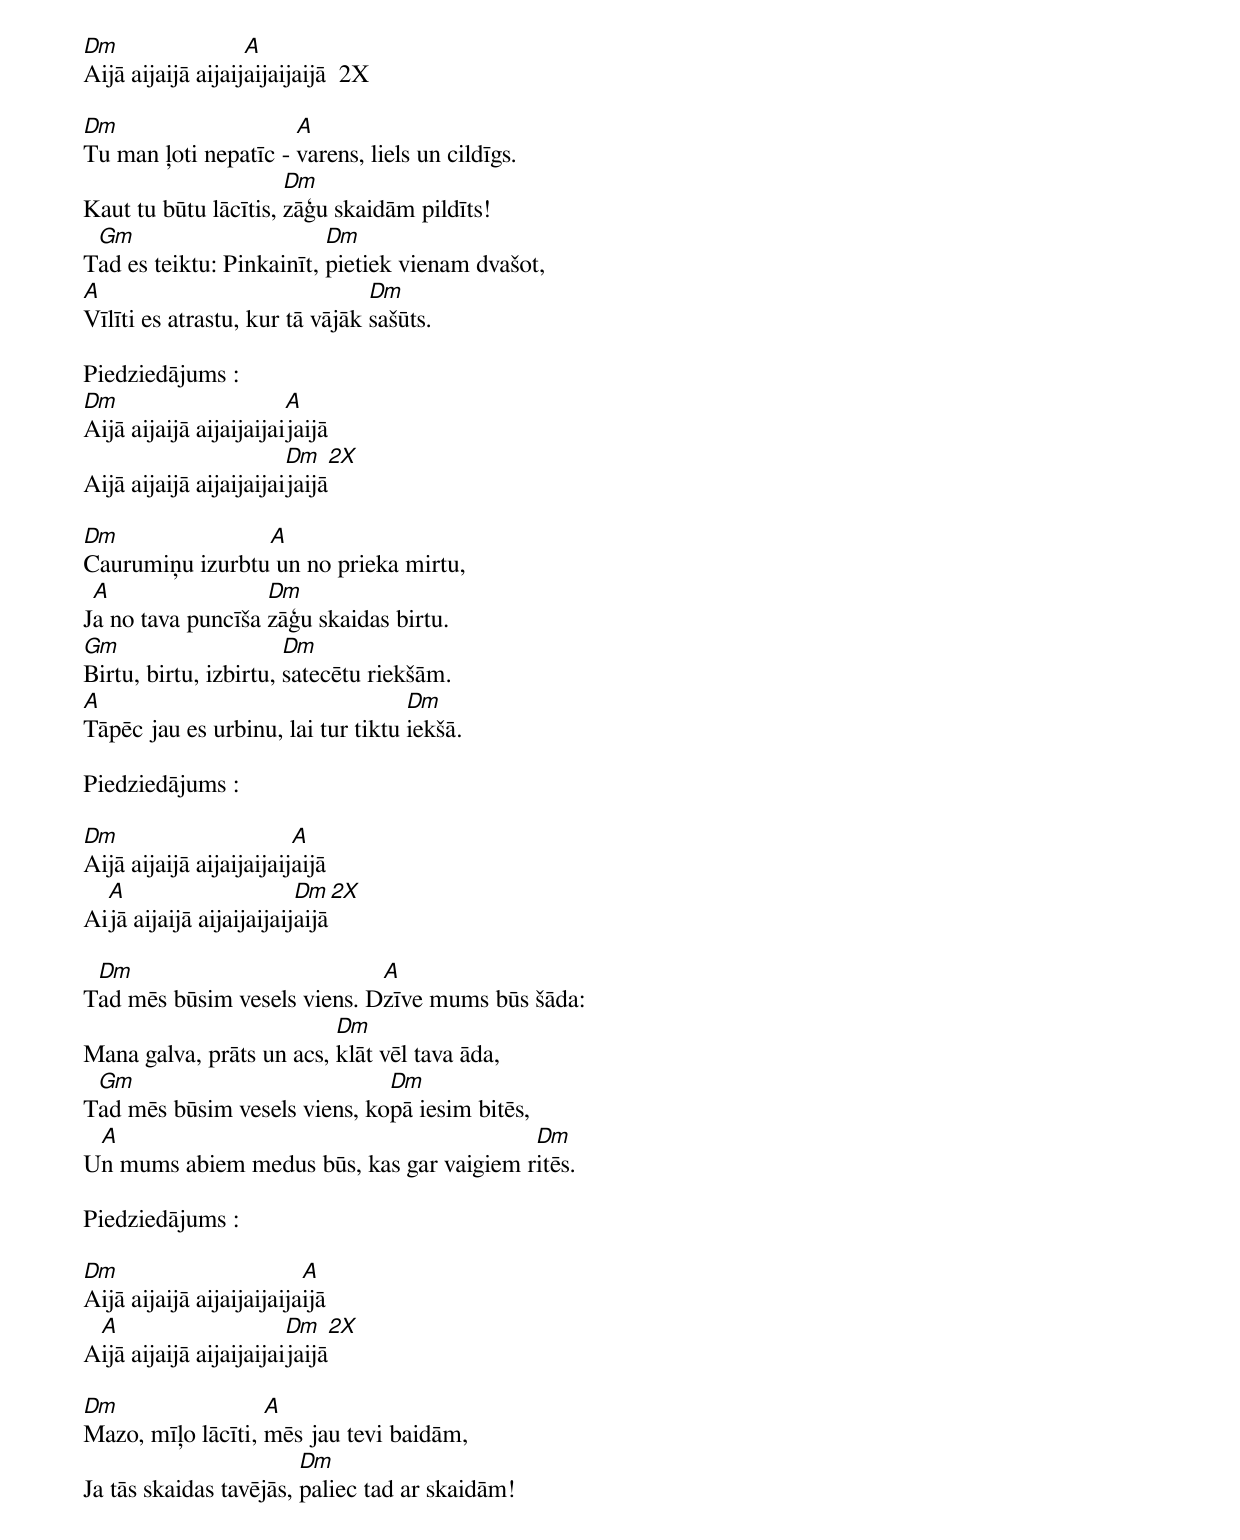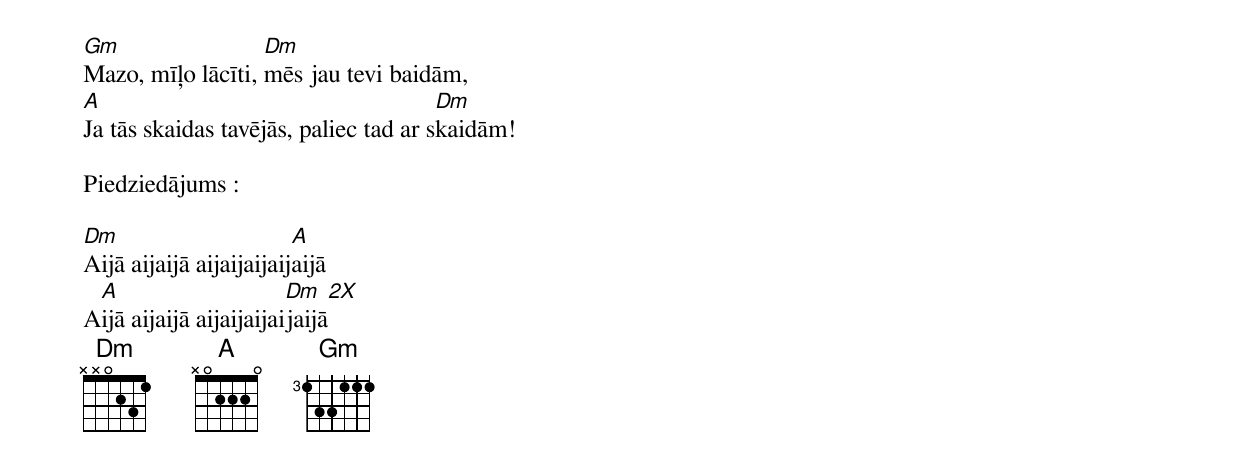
Dm                 A
Aijā aijaijā aijaijaijaijaijā  2X

Dm                    A
Tu man ļoti nepatīc - varens, liels un cildīgs.
                      Dm
Kaut tu būtu lācītis, zāģu skaidām pildīts!
 Gm                       Dm
Tad es teiktu: Pinkainīt, pietiek vienam dvašot,
A                               Dm
Vīlīti es atrastu, kur tā vājāk sašūts.

Piedziedājums :
Dm                      A
Aijā aijaijā aijaijaijaijaijā
                        Dm     2X
Aijā aijaijā aijaijaijaijaijā

Dm               A
Caurumiņu izurbtu un no prieka mirtu,
 A                 Dm
Ja no tava puncīša zāģu skaidas birtu.
Gm                     Dm
Birtu, birtu, izbirtu, satecētu riekšām.
A                                  Dm
Tāpēc jau es urbinu, lai tur tiktu iekšā.

Piedziedājums :

Dm                       A
Aijā aijaijā aijaijaijaijaijā
  A                      Dm    2X
Aijā aijaijā aijaijaijaijaijā

 Dm                          A
Tad mēs būsim vesels viens. Dzīve mums būs šāda:
                          Dm
Mana galva, prāts un acs, klāt vēl tava āda,
 Gm                           Dm
Tad mēs būsim vesels viens, kopā iesim bitēs,
 A                                        Dm
Un mums abiem medus būs, kas gar vaigiem ritēs.

Piedziedājums :

Dm                        A
Aijā aijaijā aijaijaijaijaijā
 A                      Dm    2X
Aijā aijaijā aijaijaijaijaijā

Dm                 A
Mazo, mīļo lācīti, mēs jau tevi baidām,
                        Dm
Ja tās skaidas tavējās, paliec tad ar skaidām!
Gm                 Dm
Mazo, mīļo lācīti, mēs jau tevi baidām,
A                                      Dm
Ja tās skaidas tavējās, paliec tad ar skaidām!

Piedziedājums :

Dm                       A
Aijā aijaijā aijaijaijaijaijā
 A                      Dm    2X
Aijā aijaijā aijaijaijaijaijā
